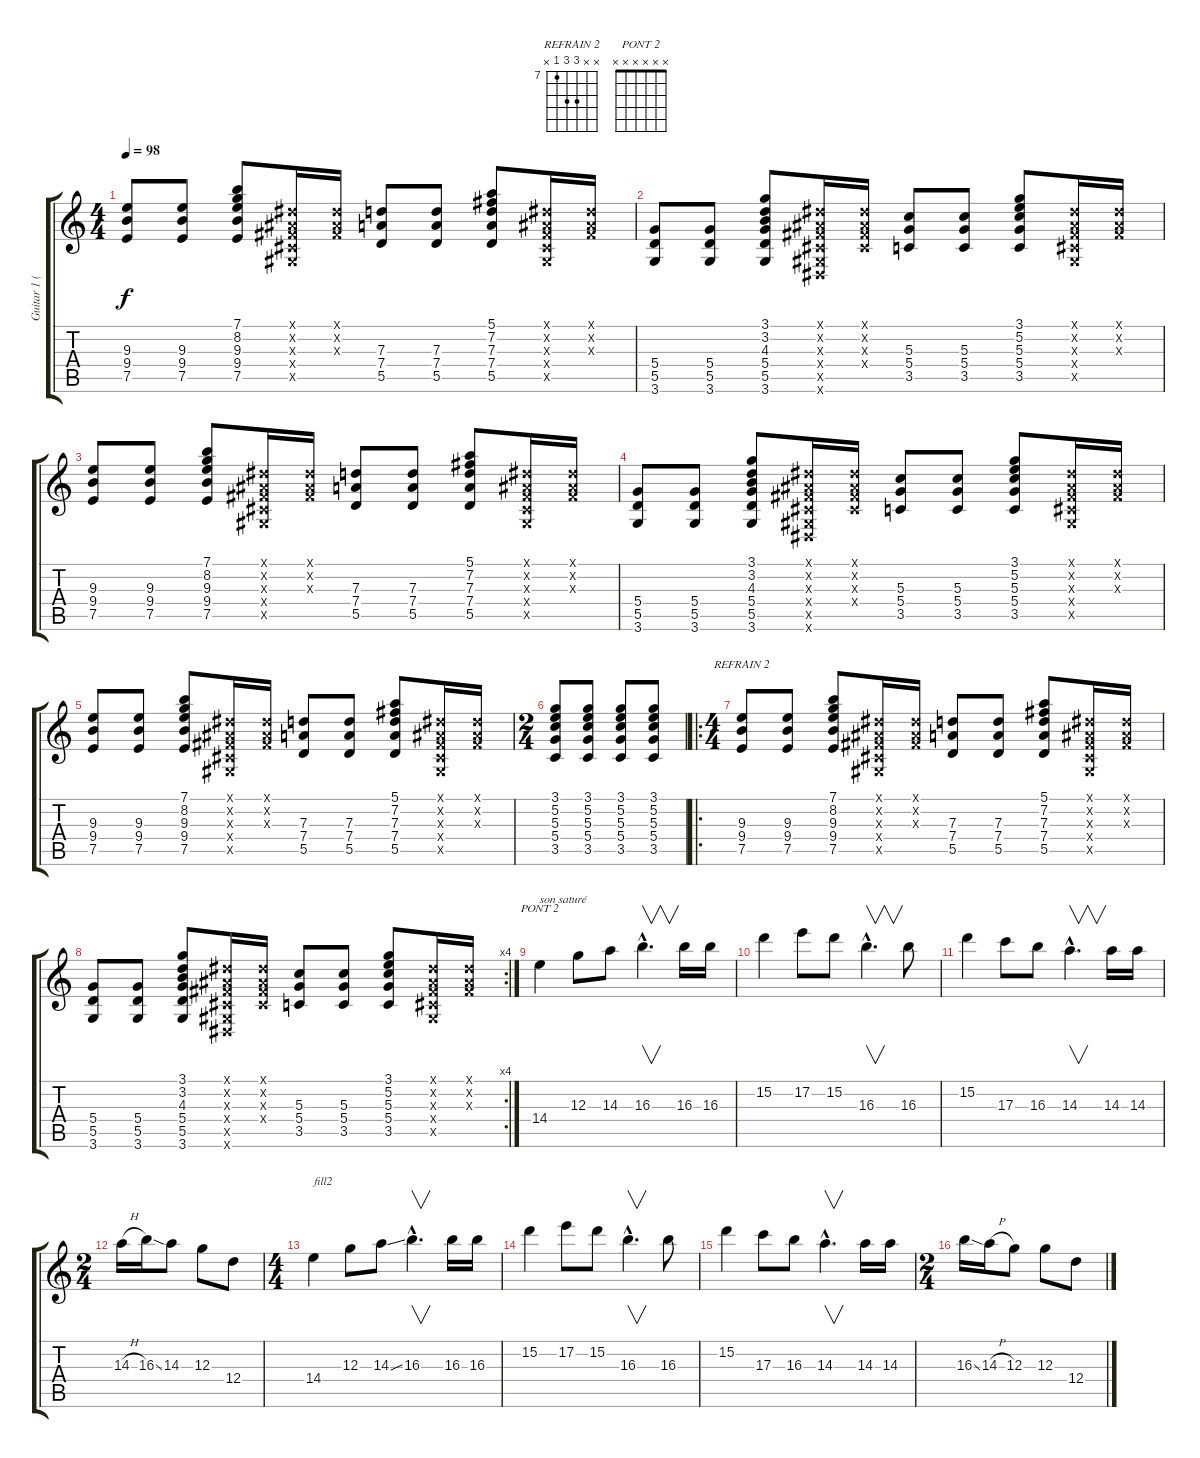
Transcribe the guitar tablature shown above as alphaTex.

\track ("Guitar 1 (Disto)" "Guitar 1 (") {instrument distortionguitar}
\staff {score tabs}
\tuning (E4 B3 G3 D3 A2 E2) {hide}
\chord ("REFRAIN 2" x x 9 9 7 x) {firstfret 7}
\chord ("PONT 2" x x x x x x) {firstfret 0}
\ts (4 4)
\tempo 98
\clef g2
\ks c
(9.3 9.4 7.5).8{dy f} (9.3 9.4 7.5).8 (7.1 8.2 9.3 9.4 7.5).8 (-1.1{x} -1.2{x} -1.3{x} -1.4{x} -1.5{x}).16 (-1.1{x} -1.2{x} -1.3{x}).16 (7.3 7.4 5.5).8 (7.3 7.4 5.5).8 (5.1 7.2 7.3 7.4 5.5).8 (-1.1{x} -1.2{x} -1.3{x} -1.4{x} -1.5{x}).16 (-1.1{x} -1.2{x} -1.3{x}).16 |
(5.4 5.5 3.6).8 (5.4 5.5 3.6).8 (3.1 3.2 4.3 5.4 5.5 3.6).8 (-1.1{x} -1.2{x} -1.3{x} -1.4{x} -1.5{x} -1.6{x}).16 (-1.1{x} -1.2{x} -1.3{x} -1.4{x}).16 (5.3 5.4 3.5).8 (5.3 5.4 3.5).8 (3.1 5.2 5.3 5.4 3.5).8 (-1.1{x} -1.2{x} -1.3{x} -1.4{x} -1.5{x}).16 (-1.1{x} -1.2{x} -1.3{x}).16 |
(9.3 9.4 7.5).8 (9.3 9.4 7.5).8 (7.1 8.2 9.3 9.4 7.5).8 (-1.1{x} -1.2{x} -1.3{x} -1.4{x} -1.5{x}).16 (-1.1{x} -1.2{x} -1.3{x}).16 (7.3 7.4 5.5).8 (7.3 7.4 5.5).8 (5.1 7.2 7.3 7.4 5.5).8 (-1.1{x} -1.2{x} -1.3{x} -1.4{x} -1.5{x}).16 (-1.1{x} -1.2{x} -1.3{x}).16 |
(5.4 5.5 3.6).8 (5.4 5.5 3.6).8 (3.1 3.2 4.3 5.4 5.5 3.6).8 (-1.1{x} -1.2{x} -1.3{x} -1.4{x} -1.5{x} -1.6{x}).16 (-1.1{x} -1.2{x} -1.3{x} -1.4{x}).16 (5.3 5.4 3.5).8 (5.3 5.4 3.5).8 (3.1 5.2 5.3 5.4 3.5).8 (-1.1{x} -1.2{x} -1.3{x} -1.4{x} -1.5{x}).16 (-1.1{x} -1.2{x} -1.3{x}).16 |
(9.3 9.4 7.5).8 (9.3 9.4 7.5).8 (7.1 8.2 9.3 9.4 7.5).8 (-1.1{x} -1.2{x} -1.3{x} -1.4{x} -1.5{x}).16 (-1.1{x} -1.2{x} -1.3{x}).16 (7.3 7.4 5.5).8 (7.3 7.4 5.5).8 (5.1 7.2 7.3 7.4 5.5).8 (-1.1{x} -1.2{x} -1.3{x} -1.4{x} -1.5{x}).16 (-1.1{x} -1.2{x} -1.3{x}).16 |
\ts (2 4)
(3.1 5.2 5.3 5.4 3.5).8 (3.1 5.2 5.3 5.4 3.5).8 (3.1 5.2 5.3 5.4 3.5).8 (3.1 5.2 5.3 5.4 3.5).8 |
\ro
\ts (4 4)
(9.3 9.4 7.5).8{ch "REFRAIN 2"} (9.3 9.4 7.5).8 (7.1 8.2 9.3 9.4 7.5).8 (-1.1{x} -1.2{x} -1.3{x} -1.4{x} -1.5{x}).16 (-1.1{x} -1.2{x} -1.3{x}).16 (7.3 7.4 5.5).8 (7.3 7.4 5.5).8 (5.1 7.2 7.3 7.4 5.5).8 (-1.1{x} -1.2{x} -1.3{x} -1.4{x} -1.5{x}).16 (-1.1{x} -1.2{x} -1.3{x}).16 |
\rc 4
(5.4 5.5 3.6).8 (5.4 5.5 3.6).8 (3.1 3.2 4.3 5.4 5.5 3.6).8 (-1.1{x} -1.2{x} -1.3{x} -1.4{x} -1.5{x} -1.6{x}).16 (-1.1{x} -1.2{x} -1.3{x} -1.4{x}).16 (5.3 5.4 3.5).8 (5.3 5.4 3.5).8 (3.1 5.2 5.3 5.4 3.5).8 (-1.1{x} -1.2{x} -1.3{x} -1.4{x} -1.5{x}).16 (-1.1{x} -1.2{x} -1.3{x}).16 |
14.4.4{ch "PONT 2" txt "son saturé"} 12.3.8 14.3.8 16.3{hac}.4{v d} 16.3.16 16.3.16 |
15.2.4 17.2.8 15.2.8 16.3{hac}.4{v d} 16.3.8 |
15.2.4 17.3.8 16.3.8 14.3{hac}.4{v d} 14.3.16 14.3.16 |
\ts (2 4)
14.3{h}.16 16.3{ss}.16 14.3.8 12.3.8 12.4.8 |
\ts (4 4)
14.4.4{txt "fill2"} 12.3.8 14.3{ss}.8 16.3{hac}.4{v d} 16.3.16 16.3.16 |
15.2.4 17.2.8 15.2.8 16.3{hac}.4{v d} 16.3.8 |
15.2.4 17.3.8 16.3.8 14.3{hac}.4{v d} 14.3.16 14.3.16 |
\ts (2 4)
16.3{ss}.16 14.3{h}.16 12.3.8 12.3.8 12.4.8
